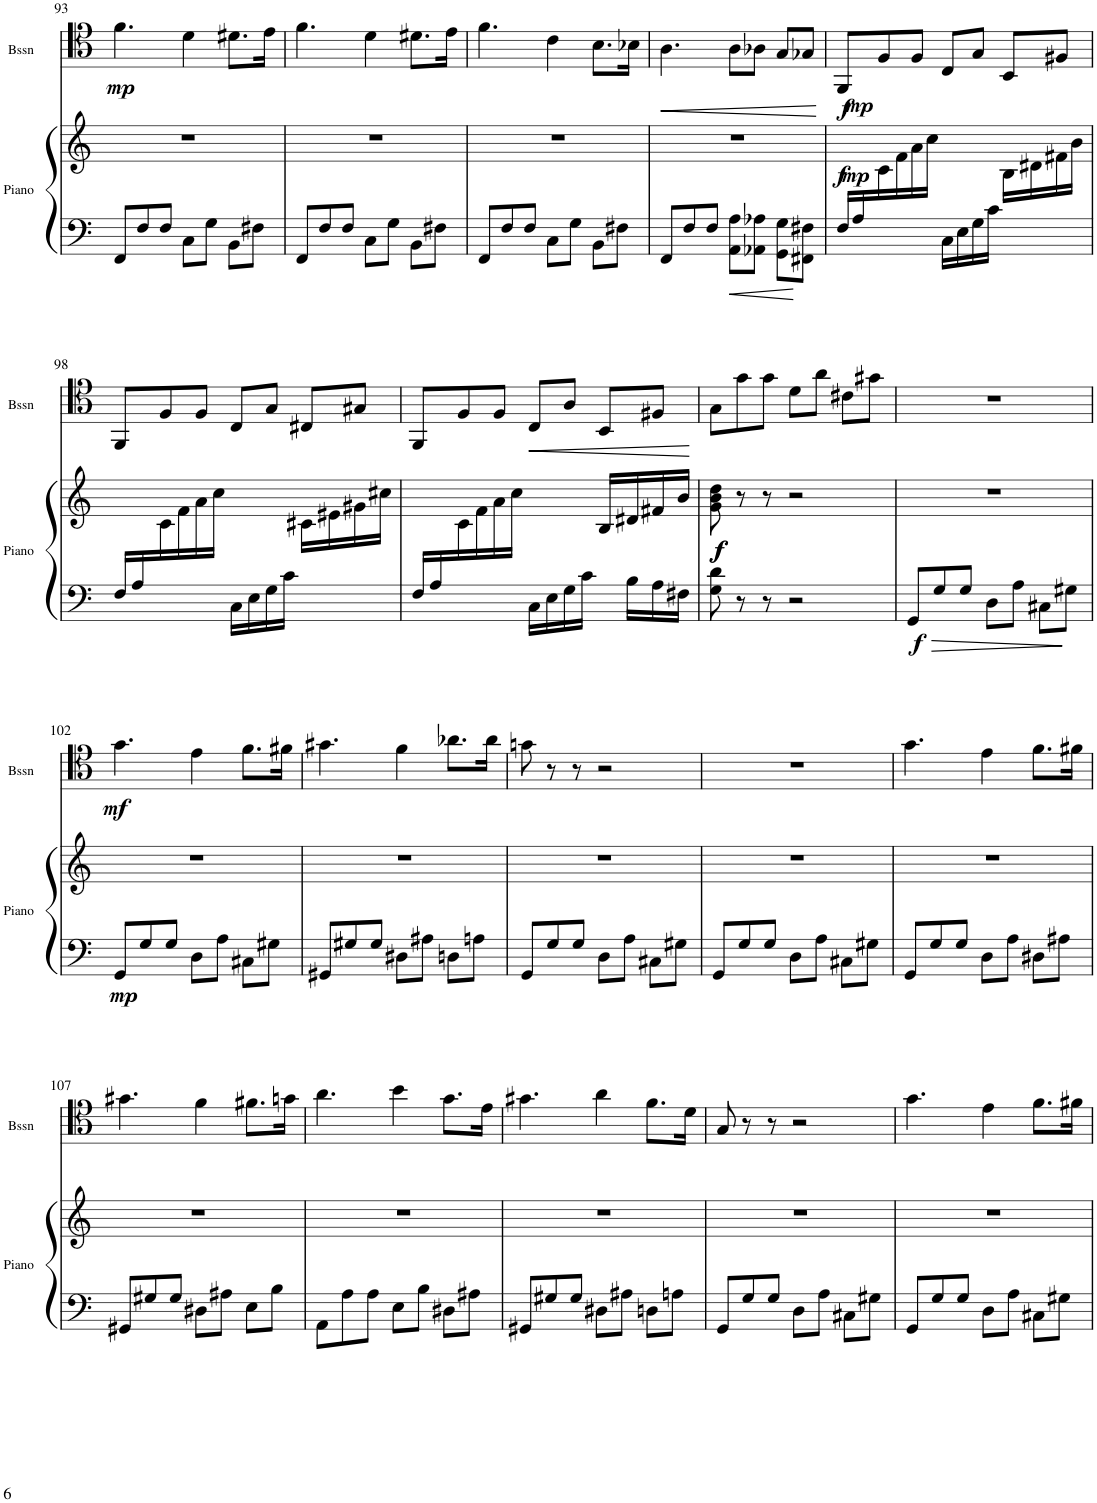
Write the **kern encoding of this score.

**kern	**kern	**dynam	**kern	**dynam
*part2	*part2	*part2	*part1	*part1
*staff3	*staff2	*staff2/3	*staff1	*staff1
*I"Piano	*	*	*I"Bassoon	*
*I'Piano	*	*	*I'Bssn	*
!!LO:PB:g=z
*clefF4	*clefG2	*	*clefC4	*
*k[]	*k[]	*	*k[]	*
*M7/8	*M7/8	*	*M7/8	*
=93	=93	=93	=93	=93
!	!	!	!	!LO:DY:b
8FF/L	2..r	.	4.f\	mp
8F/	.	.	.	.
8F/J	.	.	.	.
8C\L	.	.	4d\	.
8G\J	.	.	.	.
8BB\L	.	.	8.d#X\L	.
8F#X\J	.	.	.	.
.	.	.	16e\Jk	.
=94	=94	=94	=94	=94
8FF/L	2..r	.	4.f\	.
8F/	.	.	.	.
8F/J	.	.	.	.
8C\L	.	.	4d\	.
8G\J	.	.	.	.
8BB\L	.	.	8.d#X\L	.
8F#X\J	.	.	.	.
.	.	.	16e\Jk	.
=95	=95	=95	=95	=95
8FF/L	2..r	.	4.f\	.
8F/	.	.	.	.
8F/J	.	.	.	.
8C\L	.	.	4c\	.
8G\J	.	.	.	.
8BB\L	.	.	8.B\L	.
8F#X\J	.	.	.	.
.	.	.	16B-X\Jk	.
=96	=96	=96	=96	=96
!	!	!	!	!LO:HP:b
8FF/L	2..r	.	4.A\	<
8F/	.	.	.	.
8F/J	.	.	.	.
8AA\ 8A\L	.	.	8A\L	.
8AA-X\ 8A-X\J	.	.	8A-X\J	.
8GG\ 8G\L	.	.	8G/L	.
8FF#X\ 8F#X\J	.	.	8G-X/J	.
.	.	.	.	[
=97	=97	=97	=97	=97
*	*^	*	*	*
!	!	!	!LO:DY:b	!	!
!	!	!	!LO:DY:n=1:b	!	!LO:DY:b
!	!	!	!	!	!LO:DY:n=1:b
16F/LL	2..ryy	8ryy	f mp	8FF/L	f mp
16A/	.	.	.	.	.
4ryy	.	16c\	.	8F/	.
.	.	16f\	.	.	.
.	.	16a\	.	8F/J	.
.	.	16cc\JJ	.	.	.
16C\LL	.	4ryy	.	8C/L	.
16E\	.	.	.	.	.
16G\	.	.	.	8G/J	.
16c\JJ	.	.	.	.	.
4ryy	.	16B\LL	.	8BB/L	.
.	.	16d#X\	.	.	.
.	.	16f#X\	.	8F#X/J	.
.	.	16b\JJ	.	.	.
!!LO:LB:g=z
=98	=98	=98	=98	=98	=98
16F/LL	2..ryy	8ryy	.	8FF/L	.
16A/	.	.	.	.	.
4ryy	.	16c\	.	8F/	.
.	.	16f\	.	.	.
.	.	16a\	.	8F/J	.
.	.	16cc\JJ	.	.	.
16C\LL	.	4ryy	.	8C/L	.
16E\	.	.	.	.	.
16G\	.	.	.	8G/J	.
16c\JJ	.	.	.	.	.
4ryy	.	16c#X\LL	.	8C#X/L	.
.	.	16e#X\	.	.	.
.	.	16g#X\	.	8G#X/J	.
.	.	16cc#X\JJ	.	.	.
=99	=99	=99	=99	=99	=99
16F/LL	2ryy	8ryy	.	8FF/L	.
16A/	.	.	.	.	.
4ryy	.	16c\	.	8F/	.
.	.	16f\	.	.	.
.	.	16a\	.	8F/J	.
.	.	16cc\JJ	.	.	.
!	!	!	!	!	!LO:HP:b
16C\LL	.	2ryy	.	8C/L	<
16E\	.	.	.	.	.
16G\	8ryy	.	.	8A/J	.
16c\JJ	.	.	.	.	.
16ryy	16B/LL	.	.	8BB/L	.
16B\LL	16d#X/	.	.	.	.
16A\	16f#X/	.	.	8F#X/J	.
16F#X\JJ	16b/JJ	.	.	.	.
*	*v	*v	*	*	*
.	.	.	.	[
=100	=100	=100	=100	=100
!	!	!LO:DY:b	!	!
!	!	!LO:DY:n=1:b	!	!
8G\ 8d\	8g\ 8b\ 8dd\	f f	8G\L	.
8r	8r	.	8g\	.
8r	8r	.	8g\J	.
2r	2r	.	8d\L	.
.	.	.	8a\J	.
.	.	.	8c#X\L	.
.	.	.	8g#X\J	.
=101	=101	=101	=101	=101
!	!	!LO:DY:b=2	!	!
8GG/L	2..r	f	2..r	.
8G/	.	.	.	.
8G/J	.	.	.	.
8D\L	.	.	.	.
8A\J	.	.	.	.
8C#X\L	.	.	.	.
8G#X\J	.	.	.	.
!!LO:LB:g=z
=102	=102	=102	=102	=102
!	!	!LO:DY:b=2	!	!LO:DY:b
8GG/L	2..r	mp	4.g\	mf
8G/	.	.	.	.
8G/J	.	.	.	.
8D\L	.	.	4e\	.
8A\J	.	.	.	.
8C#X\L	.	.	8.f\L	.
8G#X\J	.	.	.	.
.	.	.	16f#X\Jk	.
=103	=103	=103	=103	=103
8GG#X/L	2..r	.	4.g#X\	.
8G#X/	.	.	.	.
8G#/J	.	.	.	.
8D#X\L	.	.	4f\	.
8A#X\J	.	.	.	.
8Dn\L	.	.	8.a-X\L	.
8An\J	.	.	.	.
.	.	.	16a-\Jk	.
=104	=104	=104	=104	=104
8GG/L	2..r	.	8gn\	.
8G/	.	.	8r	.
8G/J	.	.	8r	.
8D\L	.	.	2r	.
8A\J	.	.	.	.
8C#X\L	.	.	.	.
8G#X\J	.	.	.	.
=105	=105	=105	=105	=105
8GG/L	2..r	.	2..r	.
8G/	.	.	.	.
8G/J	.	.	.	.
8D\L	.	.	.	.
8A\J	.	.	.	.
8C#X\L	.	.	.	.
8G#X\J	.	.	.	.
=106	=106	=106	=106	=106
8GG/L	2..r	.	4.g\	.
8G/	.	.	.	.
8G/J	.	.	.	.
8D\L	.	.	4e\	.
8A\J	.	.	.	.
8D#X\L	.	.	8.f\L	.
8A#X\J	.	.	.	.
.	.	.	16f#X\Jk	.
!!LO:LB:g=z
=107	=107	=107	=107	=107
8GG#X/L	2..r	.	4.g#X\	.
8G#X/	.	.	.	.
8G#/J	.	.	.	.
8D#X\L	.	.	4f\	.
8A#X\J	.	.	.	.
8E\L	.	.	8.f#X\L	.
8B\J	.	.	.	.
.	.	.	16gn\Jk	.
=108	=108	=108	=108	=108
8AA\L	2..r	.	4.a\	.
8A\	.	.	.	.
8A\J	.	.	.	.
8E\L	.	.	4b\	.
8B\J	.	.	.	.
8D#X\L	.	.	8.g\L	.
8A#X\J	.	.	.	.
.	.	.	16e\Jk	.
=109	=109	=109	=109	=109
8GG#X/L	2..r	.	4.g#X\	.
8G#X/	.	.	.	.
8G#/J	.	.	.	.
8D#X\L	.	.	4a\	.
8A#X\J	.	.	.	.
8Dn\L	.	.	8.f\L	.
8An\J	.	.	.	.
.	.	.	16d\Jk	.
=110	=110	=110	=110	=110
8GG/L	2..r	.	8G/	.
8G/	.	.	8r	.
8G/J	.	.	8r	.
8D\L	.	.	2r	.
8A\J	.	.	.	.
8C#X\L	.	.	.	.
8G#X\J	.	.	.	.
=111	=111	=111	=111	=111
8GG/L	2..r	.	4.g\	.
8G/	.	.	.	.
8G/J	.	.	.	.
8D\L	.	.	4e\	.
8A\J	.	.	.	.
8C#X\L	.	.	8.f\L	.
8G#X\J	.	.	.	.
.	.	.	16f#X\Jk	.
=	=	=	=	=
*-	*-	*-	*-	*-
